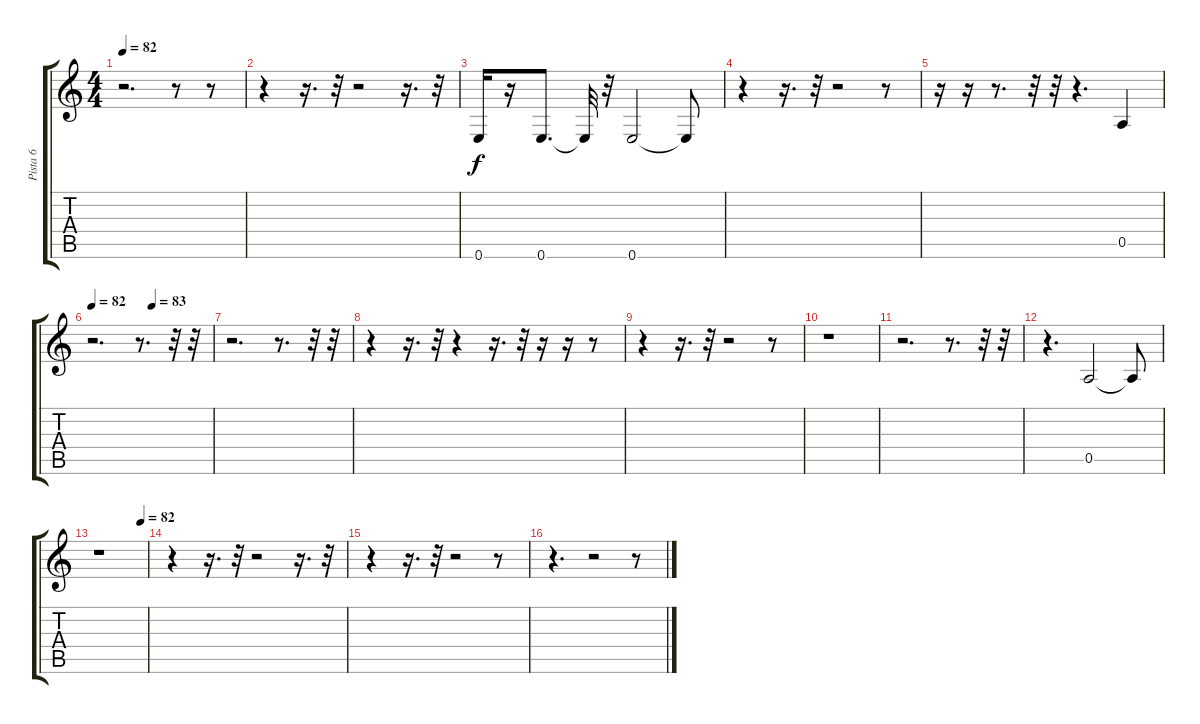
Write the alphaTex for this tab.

\track ("Pista 6" "Pista 6") {instrument fretlessbass}
\staff {score tabs}
\tuning (E4 B3 G3 D3 A2 E2) {hide}
\ts (4 4)
\tempo 82
\clef g2
\ks c
r.2{d dy f} r.8 r.8 |
r.4 r.16{d} r.32 r.2 r.16{d} r.32 |
0.6.16 r.16 0.6.8{d} 0.6{t}.32 r.32 0.6.2 0.6{t}.8 |
r.4 r.16{d} r.32 r.2 r.8 |
r.16 r.16 r.8{d} r.32 r.32 r.4{d} 0.5.4 |
\tempo 82
\tempo (83 0.5)
r.2{d} r.8{d} r.32 r.32 |
r.2{d} r.8{d} r.32 r.32 |
r.4 r.16{d} r.32 r.4 r.16{d} r.32 r.16 r.16 r.8 |
r.4 r.16{d} r.32 r.2 r.8 |
r.1 |
r.2{d} r.8{d} r.32 r.32 |
r.4{d} 0.5.2 0.5{t}.8 |
\tempo (82 0.875)
r.1 |
r.4 r.16{d} r.32 r.2 r.16{d} r.32 |
r.4 r.16{d} r.32 r.2 r.8 |
r.4{d} r.2 r.8
